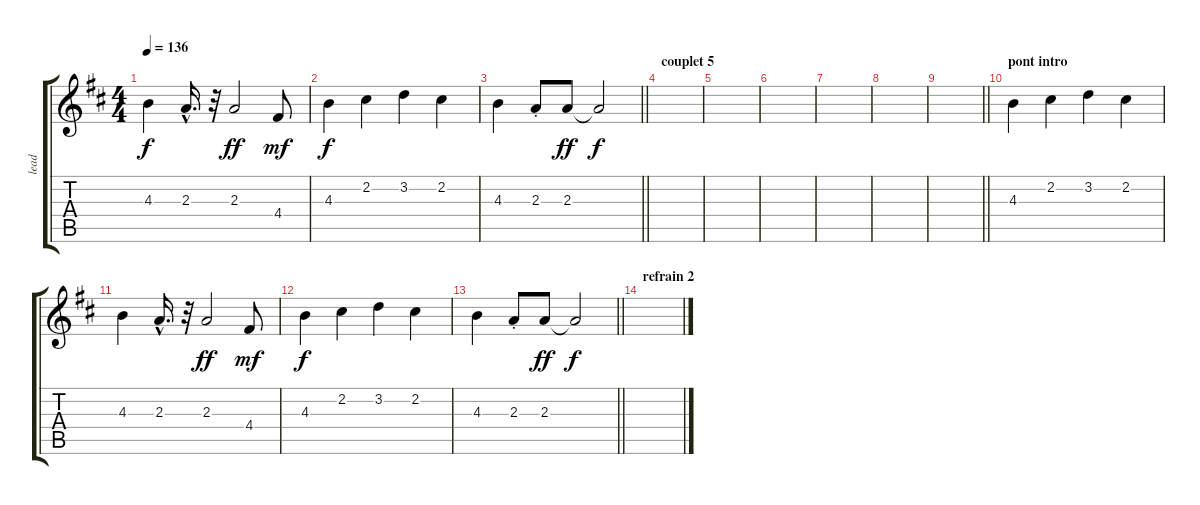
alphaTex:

\track ("lead" "lead") {instrument acousticguitarsteel}
\staff {score tabs}
\tuning (E4 B3 G3 D3 A2 E2) {hide}
\ts (4 4)
\tempo 136
\clef g2
\ks d
4.3.4{dy f} 2.3{hac}.16{d} r.32 2.3.2{dy ff} 4.4.8{dy mf} |
4.3.4{dy f} 2.2.4 3.2.4 2.2.4 |
\barLineRight lightlight
4.3.4 2.3{st}.8 2.3.8{dy ff} 2.3{t}.2{dy f} |
\section ("" "couplet 5")
|
|
|
|
|
\barLineRight lightlight
|
\section ("" "pont intro")
4.3.4 2.2.4 3.2.4 2.2.4 |
4.3.4 2.3{hac}.16{d} r.32 2.3.2{dy ff} 4.4.8{dy mf} |
4.3.4{dy f} 2.2.4 3.2.4 2.2.4 |
\barLineRight lightlight
4.3.4 2.3{st}.8 2.3.8{dy ff} 2.3{t}.2{dy f} |
\section ("" "refrain 2")
